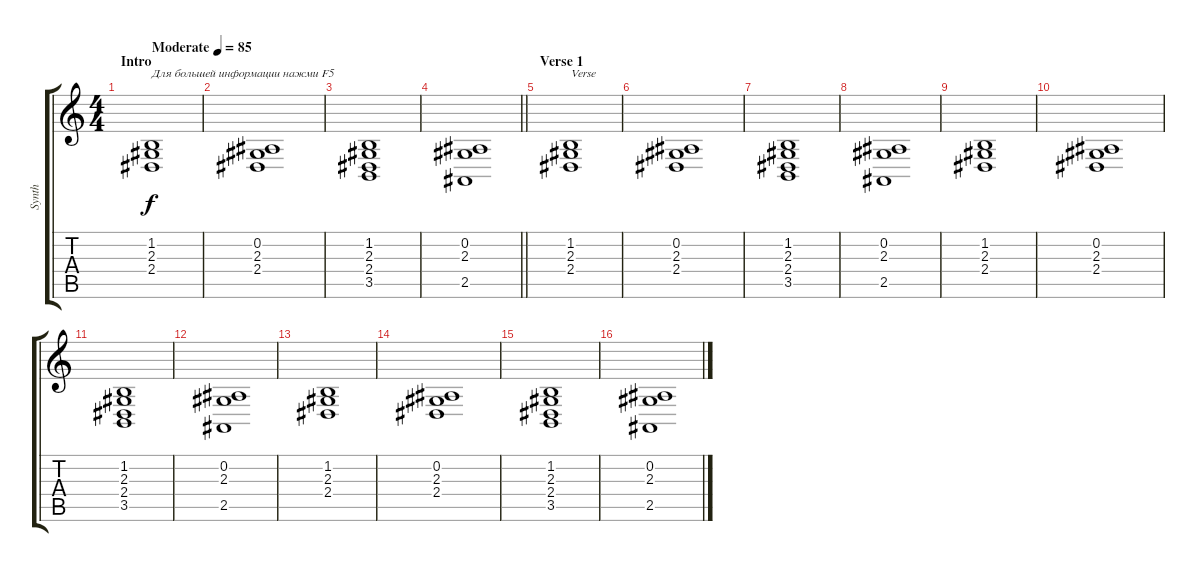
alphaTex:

\track ("Synth" "Synth") {instrument pad4choir}
\staff {score tabs}
\tuning (Eb4 Bb3 Gb3 Db3 Ab2 Eb2) {hide}
\ts (4 4)
\section ("" "Intro")
\tempo (85 "Moderate")
\clef g2
\ks c
(1.2 2.3 2.4).1{txt "Для большей информации нажми F5" dy f instrument pad4choir} |
(0.2 2.3 2.4).1 |
(1.2 2.3 2.4 3.5).1 |
\barLineRight lightlight
(0.2 2.3 2.5).1 |
\section ("" "Verse 1")
(1.2 2.3 2.4).1{txt "Verse"} |
(0.2 2.3 2.4).1 |
(1.2 2.3 2.4 3.5).1 |
(0.2 2.3 2.5).1 |
(1.2 2.3 2.4).1 |
(0.2 2.3 2.4).1 |
(1.2 2.3 2.4 3.5).1 |
(0.2 2.3 2.5).1 |
(1.2 2.3 2.4).1 |
(0.2 2.3 2.4).1 |
(1.2 2.3 2.4 3.5).1 |
(0.2 2.3 2.5).1
